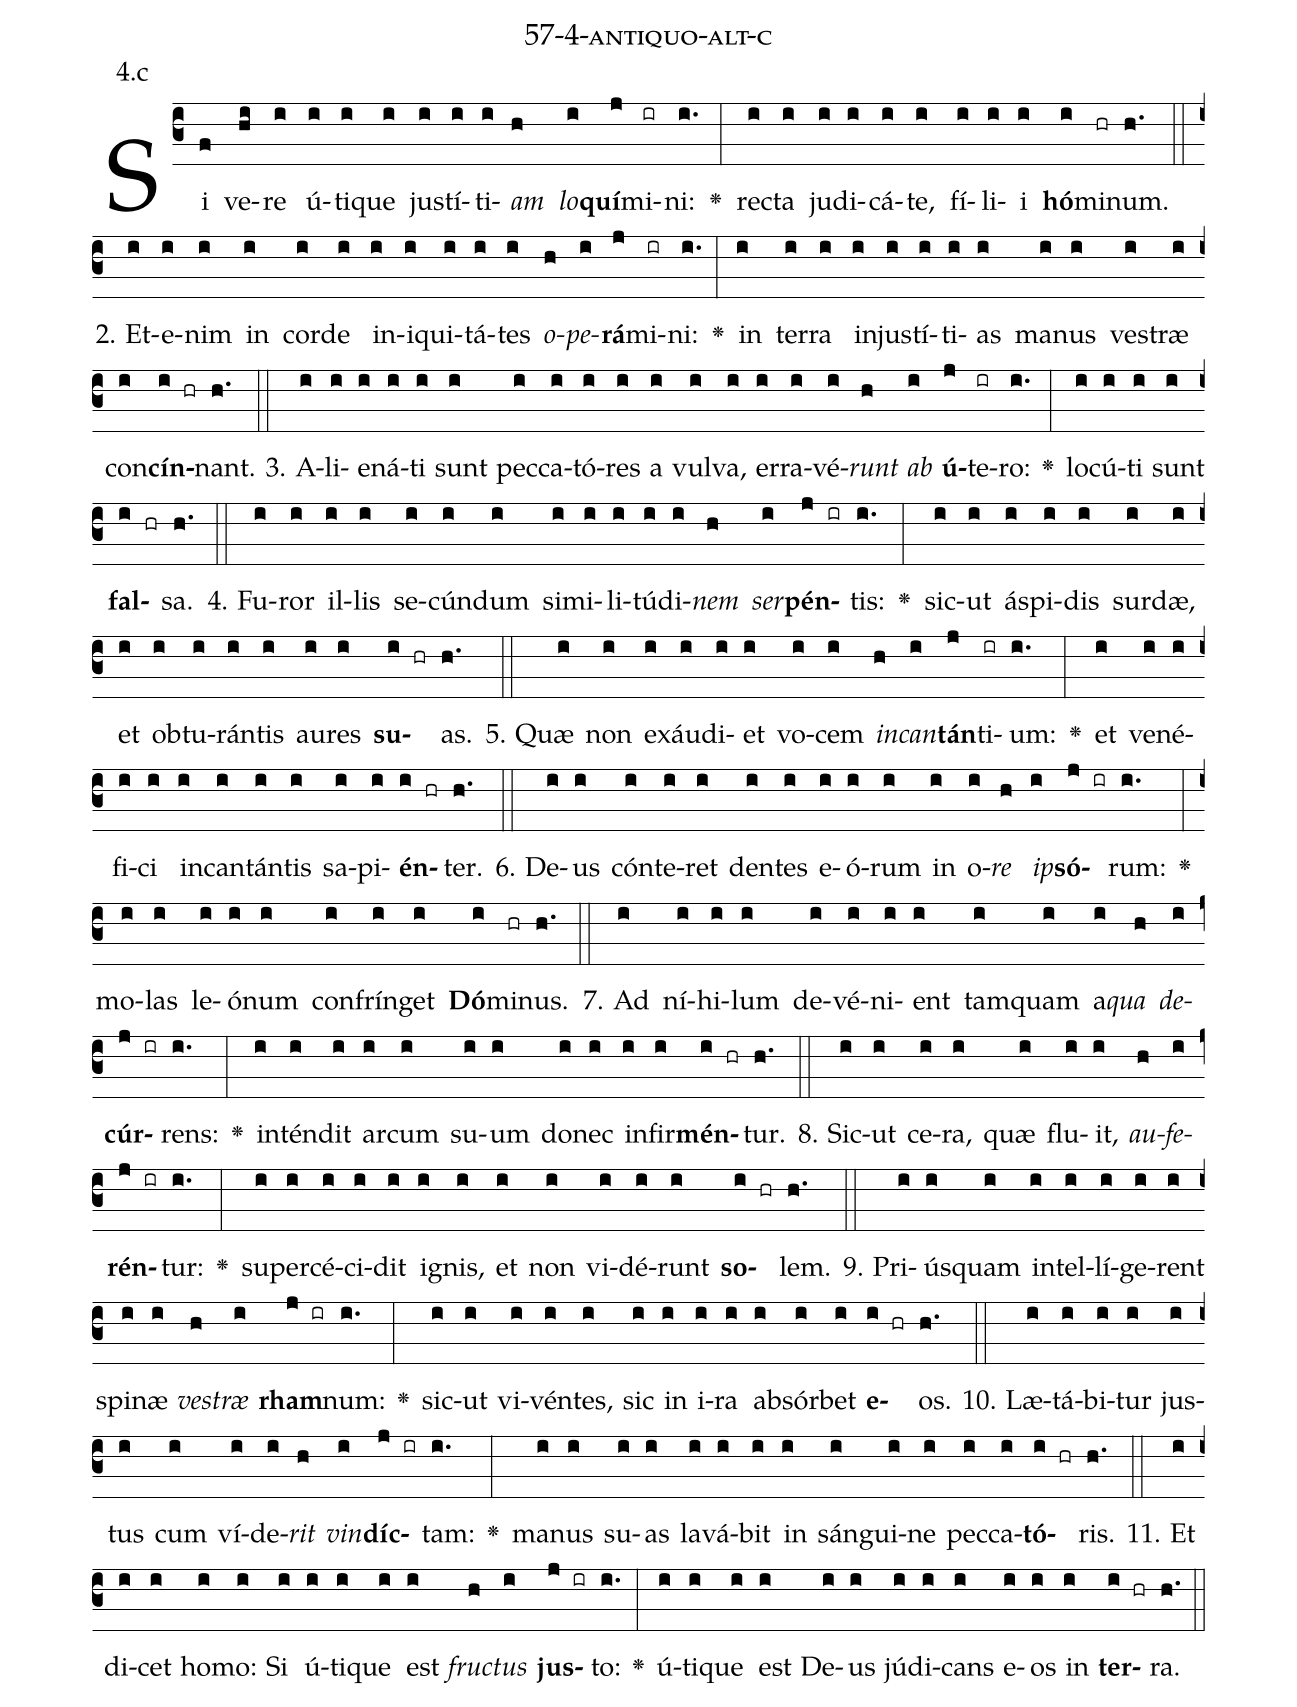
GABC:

name: 57-4-antiquo-alt-c;
annotation: 4.c;
%%
(c3)Si(f) ve(hi)re(i) ú(i)ti(i)que(i) jus(i)tí(i)ti(i)<i>am</i>(h) <i>lo</i>(i)<b>quí</b>(j)mi(ir)ni:(i.) <v>\greheightstar</v>(:) rec(i)ta(i) ju(i)di(i)cá(i)te,(i) fí(i)li(i)i(i) <b>hó</b>(i)mi(hr)num.(h.) (::)
2. Et(i)e(i)nim(i) in(i) cor(i)de(i) in(i)i(i)qui(i)tá(i)tes(i) <i>o</i>(h)<i>pe</i>(i)<b>rá</b>(j)mi(ir)ni:(i.) <v>\greheightstar</v>(:) in(i) ter(i)ra(i) in(i)jus(i)tí(i)ti(i)as(i) ma(i)nus(i) ves(i)træ(i) con(i)<b>cín</b>(i hr)nant.(h.) (::)
3. A(i)li(i)e(i)ná(i)ti(i) sunt(i) pec(i)ca(i)tó(i)res(i) a(i) vul(i)va,(i) er(i)ra(i)vé(i)<i>runt</i>(h) <i>ab</i>(i) <b>ú</b>(j)te(ir)ro:(i.) <v>\greheightstar</v>(:) lo(i)cú(i)ti(i) sunt(i) <b>fal</b>(i hr)sa.(h.) (::)
4. Fu(i)ror(i) il(i)lis(i) se(i)cún(i)dum(i) si(i)mi(i)li(i)tú(i)di(i)<i>nem</i>(h) <i>ser</i>(i)<b>pén</b>(j ir)tis:(i.) <v>\greheightstar</v>(:) sic(i)ut(i) ás(i)pi(i)dis(i) sur(i)dæ,(i) et(i) ob(i)tu(i)rán(i)tis(i) au(i)res(i) <b>su</b>(i hr)as.(h.) (::)
5. Quæ(i) non(i) ex(i)áu(i)di(i)et(i) vo(i)cem(i) <i>in</i>(h)<i>can</i>(i)<b>tán</b>(j)ti(ir)um:(i.) <v>\greheightstar</v>(:) et(i) ve(i)né(i)fi(i)ci(i) in(i)can(i)tán(i)tis(i) sa(i)pi(i)<b>én</b>(i hr)ter.(h.) (::)
6. De(i)us(i) cón(i)te(i)ret(i) den(i)tes(i) e(i)ó(i)rum(i) in(i) o(i)<i>re</i>(h) <i>ip</i>(i)<b>só</b>(j ir)rum:(i.) <v>\greheightstar</v>(:) mo(i)las(i) le(i)ó(i)num(i) con(i)frín(i)get(i) <b>Dó</b>(i)mi(hr)nus.(h.) (::)
7. Ad(i) ní(i)hi(i)lum(i) de(i)vé(i)ni(i)ent(i) tam(i)quam(i) a(i)<i>qua</i>(h) <i>de</i>(i)<b>cúr</b>(j ir)rens:(i.) <v>\greheightstar</v>(:) in(i)tén(i)dit(i) ar(i)cum(i) su(i)um(i) do(i)nec(i) in(i)fir(i)<b>mén</b>(i hr)tur.(h.) (::)
8. Sic(i)ut(i) ce(i)ra,(i) quæ(i) flu(i)it,(i) <i>au</i>(h)<i>fe</i>(i)<b>rén</b>(j ir)tur:(i.) <v>\greheightstar</v>(:) su(i)per(i)cé(i)ci(i)dit(i) i(i)gnis,(i) et(i) non(i) vi(i)dé(i)runt(i) <b>so</b>(i hr)lem.(h.) (::)
9. Pri(i)ús(i)quam(i) in(i)tel(i)lí(i)ge(i)rent(i) spi(i)næ(i) <i>ves</i>(h)<i>træ</i>(i) <b>rham</b>(j ir)num:(i.) <v>\greheightstar</v>(:) sic(i)ut(i) vi(i)vén(i)tes,(i) sic(i) in(i) i(i)ra(i) ab(i)sór(i)bet(i) <b>e</b>(i hr)os.(h.) (::)
10. Læ(i)tá(i)bi(i)tur(i) jus(i)tus(i) cum(i) ví(i)de(i)<i>rit</i>(h) <i>vin</i>(i)<b>díc</b>(j ir)tam:(i.) <v>\greheightstar</v>(:) ma(i)nus(i) su(i)as(i) la(i)vá(i)bit(i) in(i) sán(i)gui(i)ne(i) pec(i)ca(i)<b>tó</b>(i hr)ris.(h.) (::)
11. Et(i) di(i)cet(i) ho(i)mo:(i) Si(i) ú(i)ti(i)que(i) est(i) <i>fruc</i>(h)<i>tus</i>(i) <b>jus</b>(j ir)to:(i.) <v>\greheightstar</v>(:) ú(i)ti(i)que(i) est(i) De(i)us(i) jú(i)di(i)cans(i) e(i)os(i) in(i) <b>ter</b>(i hr)ra.(h.) (::)
